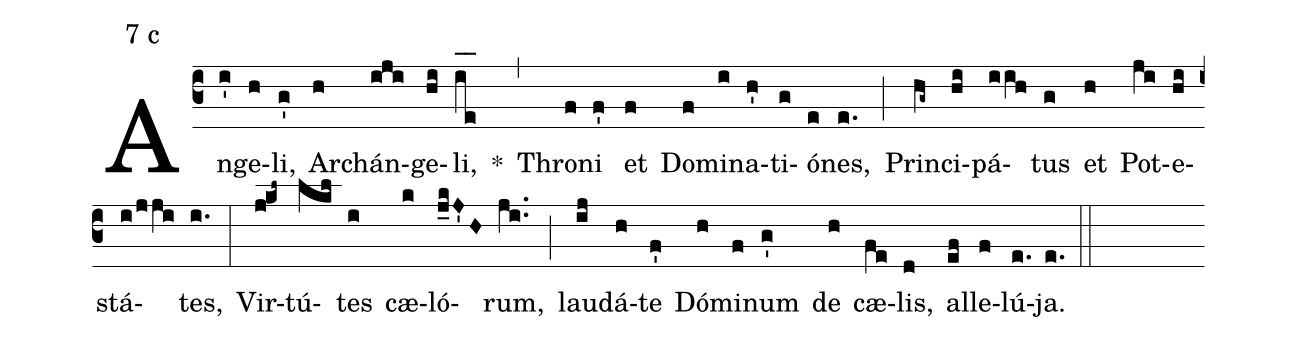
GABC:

mode:7 c;
%%
(c3) An(i')ge(h)li,(g') Ar(h)chán(iji)ge(hi)li,(i_[oh:h]e_[oh:h]) *(,) Thro(f)ni(f') et(f) Do(f)mi(i)na(h')ti(g)ó(e)nes,(e.) (;) Prin(hg~)ci(hi)pá(iih)tus(g) et(h) Pot(ji)e(hi)stá(i/jji)tes,(i.) (:) Vir(j[oll:1{1]kl~)tú(lkl[oll:}])tes(i) cæ(k)ló(j_kJ'H)rum,(ji..) (;) lau(ij)dá(h)te(f') Dó(h)mi(f)num(g') de(h) cæ(fe)lis,(d) al(ef)le(f)lú(e.)ja.(e.) (::)
